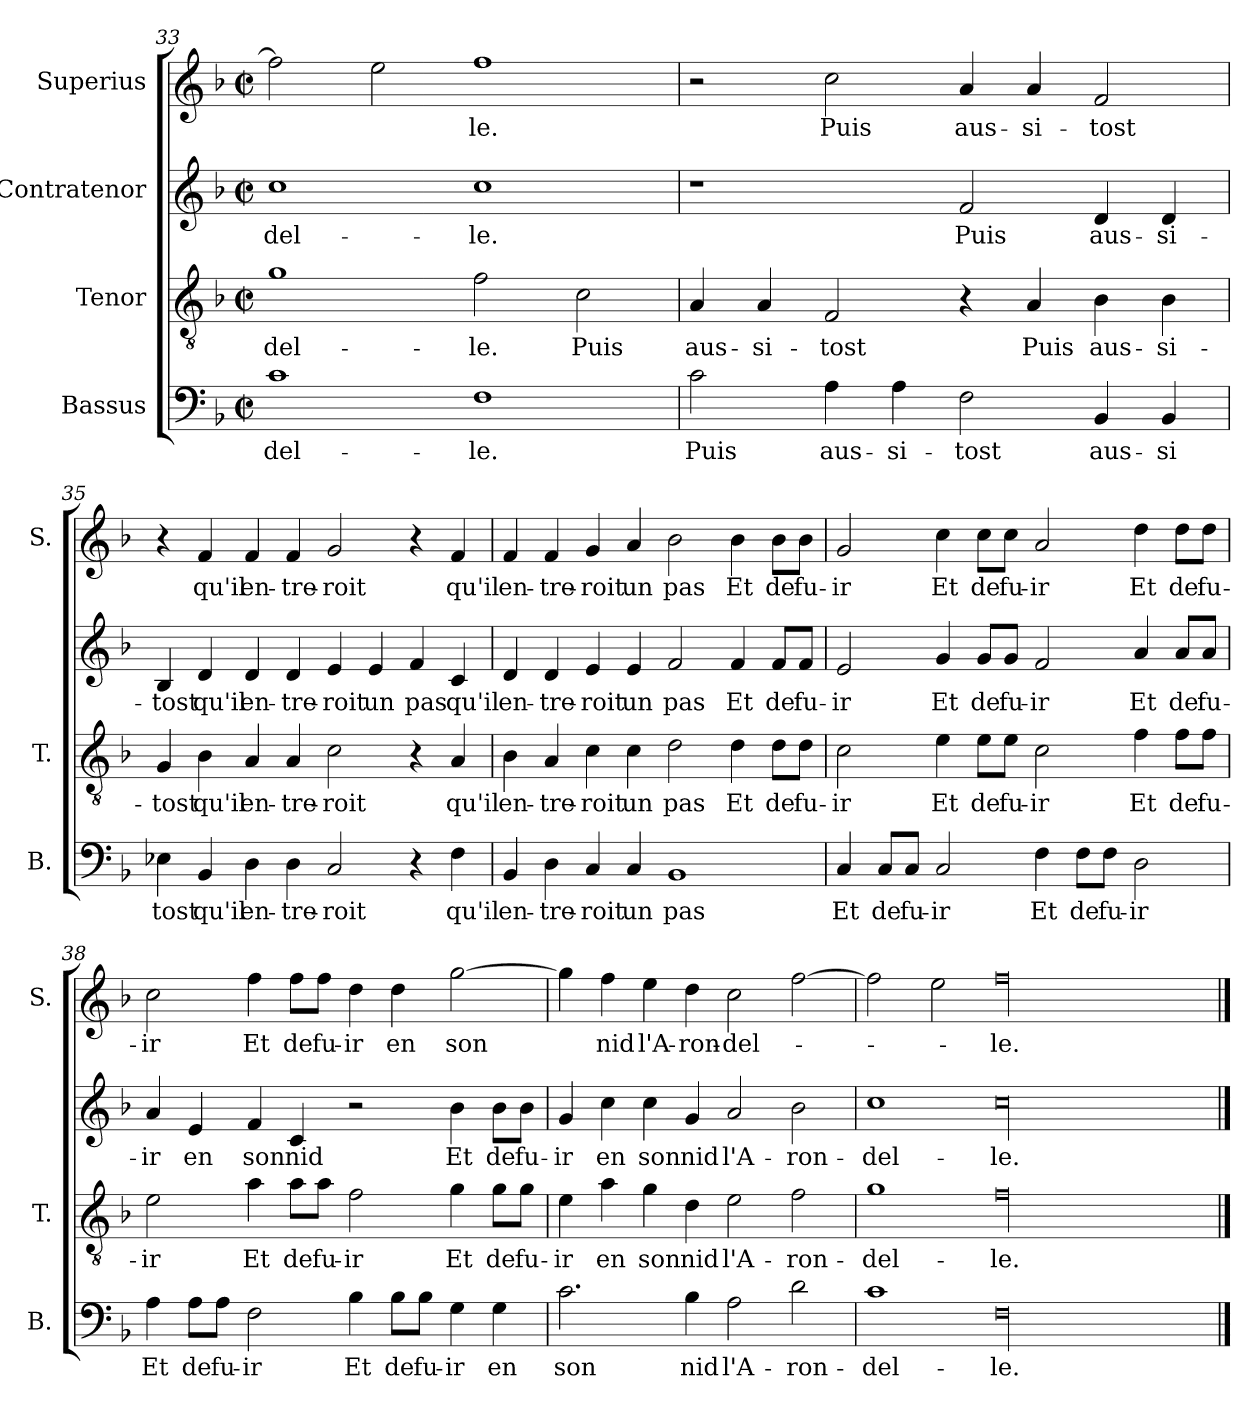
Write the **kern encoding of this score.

**kern	**text	**kern	**text	**kern	**text	**kern	**text
*part4	*part4	*part3	*part3	*part2	*part2	*part1	*part1
*staff4	*staff4	*staff3	*staff3	*staff2	*staff2	*staff1	*staff1
*I"Bassus	*	*I"Tenor	*	*I"Contratenor	*	*I"Superius	*
*I'B.	*	*I'T.	*	*	*	*I'S.	*
*clefF4	*	*clefGv2	*	*clefG2	*	*clefG2	*
*k[b-]	*	*k[b-]	*	*k[b-]	*	*k[b-]	*
*F:	*	*F:	*	*F:	*	*F:	*
*M2/2	*	*M2/2	*	*M2/2	*	*M2/2	*
*met(c|)	*	*met(c|)	*	*met(c|)	*	*met(c|)	*
=33	=33	=33	=33	=33	=33	=33	=33
1c\	-del-	1g\	-del-	1cc\	-del-	2ff\]	.
.	.	.	.	.	.	2ee\	.
1F\	-le.	2f\	-le.	1cc\	-le.	1ff\	-le.
.	.	2c\	Puis	.	.	.	.
=34	=34	=34	=34	=34	=34	=34	=34
2c\	Puis	4A/	aus-	1r	.	2r	.
.	.	4A/	-si-	.	.	.	.
4A\	aus-	2F/	-tost	.	.	2cc\	Puis
4A\	-si-	.	.	.	.	.	.
2F\	-tost	4r	.	2f/	Puis	4a/	aus-
.	.	4A/	Puis	.	.	4a/	-si-
4BB-/	aus-	4B-\	aus-	4d/	aus-	2f/	-tost
4BB-/	-si	4B-\	-si-	4d/	-si-	.	.
!!LO:PB:g=z
=35	=35	=35	=35	=35	=35	=35	=35
4E-X\	tost	4G/	-tost	4B-/	-tost	4r	.
4BB-/	qu'il	4B-\	qu'il	4d/	qu'il	4f/	qu'il
4D\	en-	4A/	en-	4d/	en-	4f/	en-
4D\	-tre-	4A/	-tre-	4d/	-tre-	4f/	-tre-
2C/	-roit	2c\	-roit	4e/	-roit	2g/	-roit
.	.	.	.	4e/	un	.	.
4r	.	4r	.	4f/	pas	4r	.
4F\	qu'il	4A/	qu'il	4c/	qu'il	4f/	qu'il
=36	=36	=36	=36	=36	=36	=36	=36
4BB-/	en-	4B-\	en-	4d/	en-	4f/	en-
4D\	-tre-	4A/	-tre-	4d/	-tre-	4f/	-tre-
4C/	-roit	4c\	-roit	4e/	-roit	4g/	-roit
4C/	un	4c\	un	4e/	un	4a/	un
1BB-/	pas	2d\	pas	2f/	pas	2b-\	pas
.	.	4d\	Et	4f/	Et	4b-\	Et
.	.	8d\L	de	8f/L	de	8b-\L	de
.	.	8d\J	fu-	8f/J	fu-	8b-\J	fu-
=37	=37	=37	=37	=37	=37	=37	=37
4C/	Et	2c\	-ir	2e/	-ir	2g/	-ir
8C/L	de	.	.	.	.	.	.
8C/J	fu-	.	.	.	.	.	.
2C/	-ir	4e\	Et	4g/	Et	4cc\	Et
.	.	8e\L	de	8g/L	de	8cc\L	de
.	.	8e\J	fu-	8g/J	fu-	8cc\J	fu-
4F\	Et	2c\	-ir	2f/	-ir	2a/	-ir
8F\L	de	.	.	.	.	.	.
8F\J	fu-	.	.	.	.	.	.
2D\	-ir	4f\	Et	4a/	Et	4dd\	Et
.	.	8f\L	de	8a/L	de	8dd\L	de
.	.	8f\J	fu-	8a/J	fu-	8dd\J	fu-
!!LO:LB:g=z
=38	=38	=38	=38	=38	=38	=38	=38
4A\	Et	2e\	-ir	4a/	-ir	2cc\	-ir
8A\L	de	.	.	4e/	en	.	.
8A\J	fu-	.	.	.	.	.	.
2F\	-ir	4a\	Et	4f/	son	4ff\	Et
.	.	8a\L	de	4c/	nid	8ff\L	de
.	.	8a\J	fu-	.	.	8ff\J	fu-
4B-\	Et	2f\	-ir	2r	.	4dd\	-ir
8B-\L	de	.	.	.	.	4dd\	en
8B-\J	fu-	.	.	.	.	.	.
4G\	-ir	4g\	Et	4b-\	Et	[2gg\	son
4G\	en	8g\L	de	8b-\L	de	.	.
.	.	8g\J	fu-	8b-\J	fu-	.	.
=39	=39	=39	=39	=39	=39	=39	=39
2.c\	son	4e\	-ir	4g/	-ir	4gg\]	.
.	.	4a\	en	4cc\	en	4ff\	nid
.	.	4g\	son	4cc\	son	4ee\	l'A-
4B-\	nid	4d\	nid	4g/	nid	4dd\	-ron-
2A\	l'A-	2e\	l'A-	2a/	l'A-	2cc\	-del-
2d\	-ron-	2f\	-ron-	2b-\	-ron-	[2ff\	.
=40	=40	=40	=40	=40	=40	=40	=40
1c\	-del-	1g\	-del-	1cc\	-del-	2ff\]	.
.	.	.	.	.	.	2ee\	.
00F\	-le.	00f\	-le.	00cc\	-le.	00ff\	-le.
==	==	==	==	==	==	==	==
*-	*-	*-	*-	*-	*-	*-	*-
